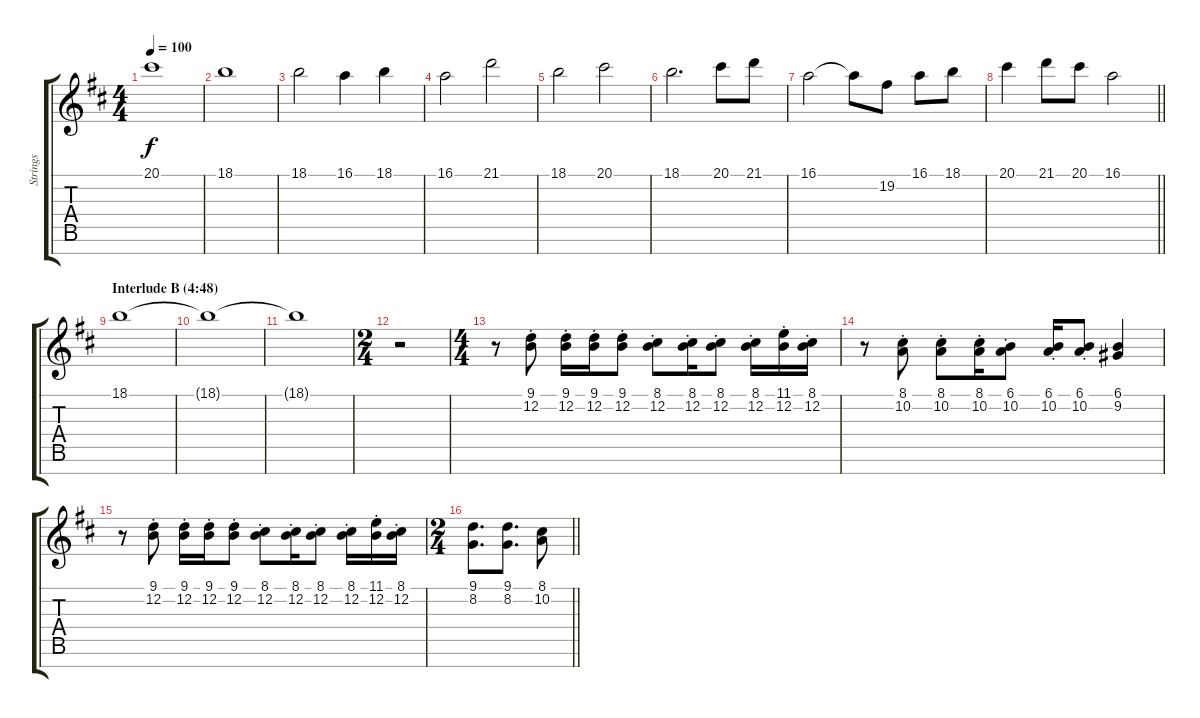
\track ("Strings" "Strings") {instrument stringensemble2}
\staff {score tabs}
\tuning (F4 B3 G3 D3 A2 E2 B1) {hide}
\ts (4 4)
\tempo 100
\clef g2
\ks bminor
20.1.1{dy f} |
18.1.1 |
18.1.2 16.1.4 18.1.4 |
16.1.2 21.1.2 |
18.1.2 20.1.2 |
18.1.2{d} 20.1.8 21.1.8 |
16.1.2 16.1{t}.8 19.2.8 16.1.8 18.1.8 |
\barLineRight lightlight
20.1.4 21.1.8 20.1.8 16.1.2 |
\section ("" "Interlude B (4:48)")
18.1.1{volume 0} |
18.1{t}.1 |
18.1{t}.1 |
\ts (2 4)
r.2 |
\ts (4 4)
r.8 (9.1{st} 12.2{st}).8{volume 13 balance 4 instrument stringensemble1} (9.1{st} 12.2{st}).16 (9.1{st} 12.2{st}).16 (9.1{st} 12.2{st}).8 (8.1{st} 12.2{st}).8 (8.1{st} 12.2{st}).16 (8.1{st} 12.2{st}).8 (8.1{st} 12.2{st}).16 (11.1{st} 12.2{st}).16 (8.1{st} 12.2{st}).16 |
r.8 (8.1{st} 10.2{st}).8 (8.1{st} 10.2{st}).8 (8.1{st} 10.2{st}).16 (6.1{st} 10.2{st}).8 (6.1{st} 10.2{st}).16 (6.1{st} 10.2{st}).8 (6.1 9.2).4 |
r.8 (9.1{st} 12.2{st}).8 (9.1{st} 12.2{st}).16 (9.1{st} 12.2{st}).16 (9.1{st} 12.2{st}).8 (8.1{st} 12.2{st}).8 (8.1{st} 12.2{st}).16 (8.1{st} 12.2{st}).8 (8.1{st} 12.2{st}).16 (11.1{st} 12.2{st}).16 (8.1{st} 12.2{st}).16 |
\ts (2 4)
\barLineRight lightlight
(9.1 8.2).8{d} (9.1 8.2).8{d} (8.1 10.2).8
